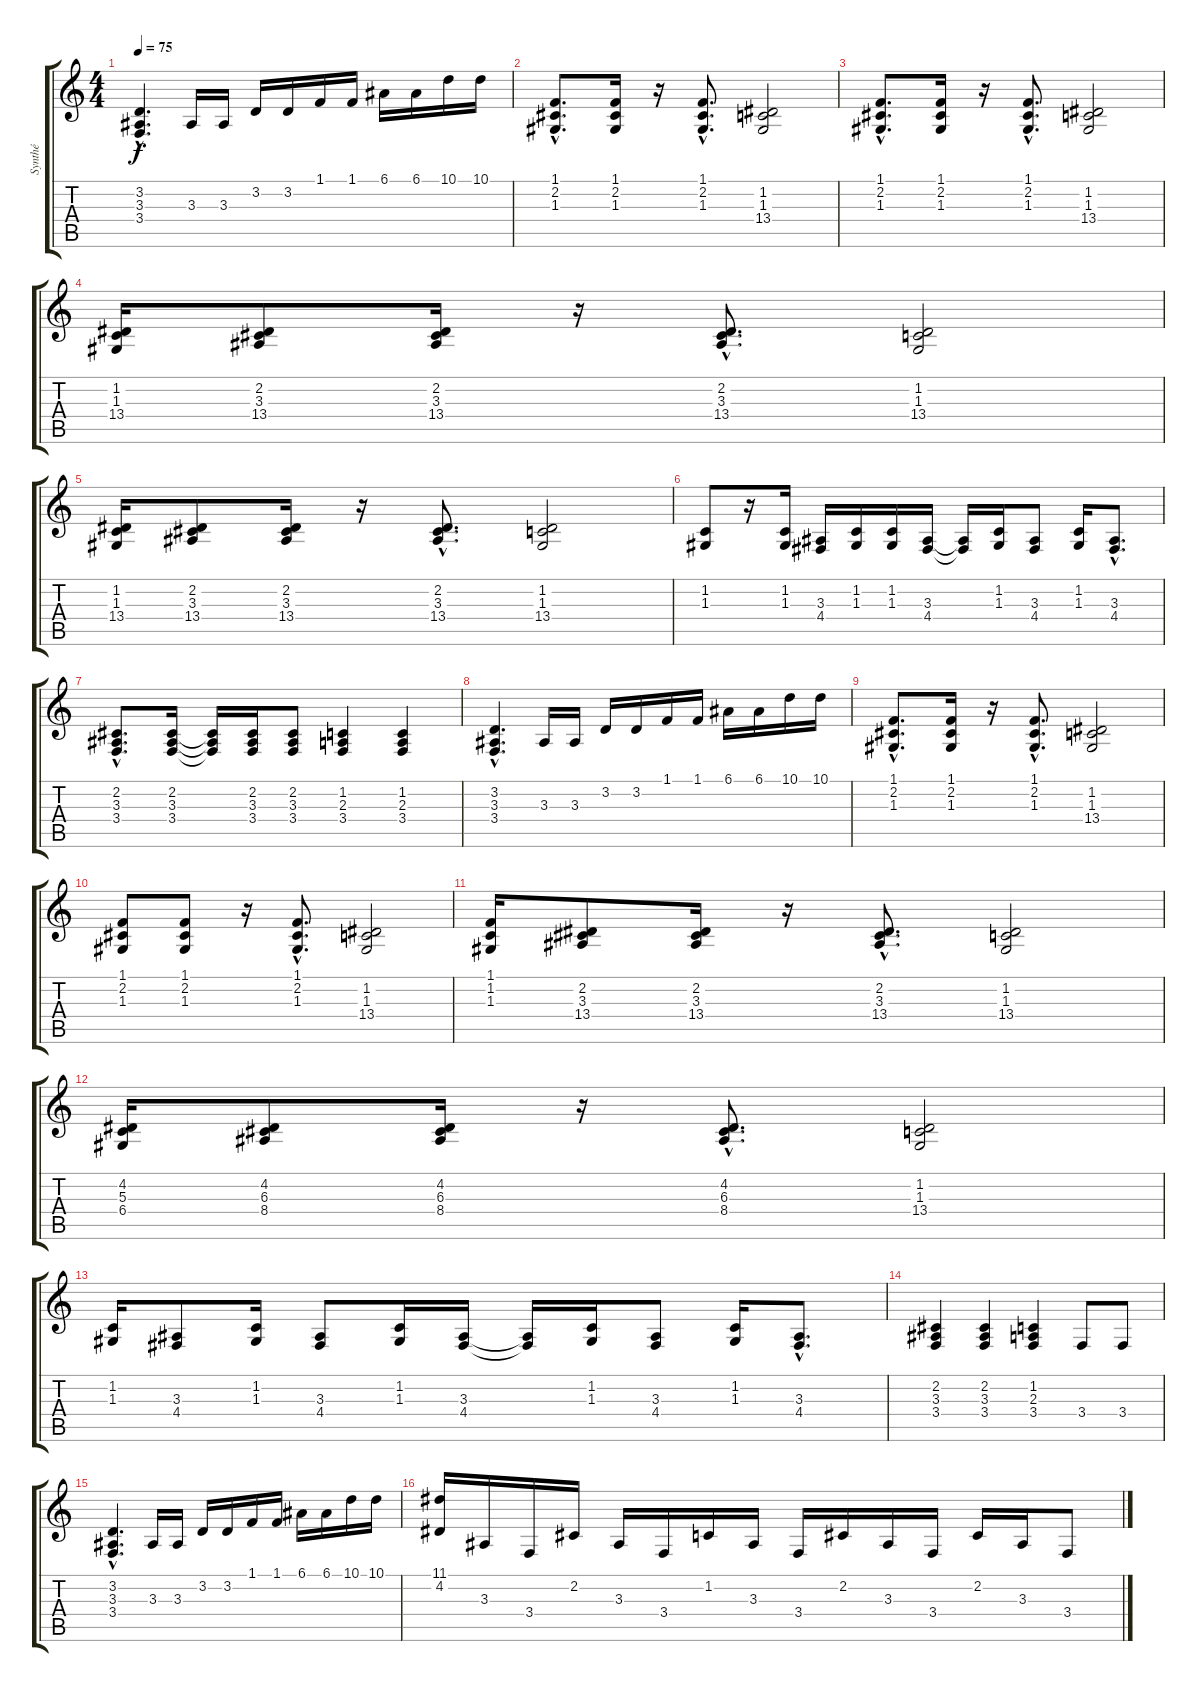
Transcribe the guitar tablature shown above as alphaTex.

\track ("Synthé" "Synthé") {instrument acousticgrandpiano}
\staff {score tabs}
\tuning (E4 B3 G3 D3 A2 E2) {hide}
\ts (4 4)
\tempo 75
\clef g2
\ks c
(3.2{hac} 3.3{hac} 3.4{hac}).4{d dy f} 3.3.16 3.3.16 3.2.16 3.2.16 1.1.16 1.1.16 6.1.16 6.1.16 10.1.16 10.1.16 |
(1.1{hac} 2.2{hac} 1.3{hac}).8{d} (1.1 2.2 1.3).16 r.16 (1.1{hac} 2.2{hac} 1.3{hac}).8{d} (1.2 1.3 13.4).2 |
(1.1{hac} 2.2{hac} 1.3{hac}).8{d} (1.1 2.2 1.3).16 r.16 (1.1{hac} 2.2{hac} 1.3{hac}).8{d} (1.2 1.3 13.4).2 |
(1.2 1.3 13.4).16 (2.2 3.3 13.4).8 (2.2 3.3 13.4).16 r.16 (2.2{hac} 3.3{hac} 13.4{hac}).8{d} (1.2 1.3 13.4).2 |
(1.2 1.3 13.4).16 (2.2 3.3 13.4).8 (2.2 3.3 13.4).16 r.16 (2.2{hac} 3.3{hac} 13.4{hac}).8{d} (1.2 1.3 13.4).2 |
(1.2 1.3).8 r.16 (1.2 1.3).16 (3.3 4.4).16 (1.2 1.3).16 (1.2 1.3).16 (3.3 4.4).16 (3.3{t} 4.4{t}).16 (1.2 1.3).16 (3.3 4.4).8 (1.2 1.3).16 (3.3{hac} 4.4{hac}).8{d} |
(2.2{hac} 3.3{hac} 3.4{hac}).8{d} (2.2 3.3 3.4).16 (2.2{t} 3.3{t} 3.4{t}).16 (2.2 3.3 3.4).16 (2.2 3.3 3.4).8 (1.2 2.3 3.4).4 (1.2 2.3 3.4).4 |
(3.2{hac} 3.3{hac} 3.4{hac}).4{d} 3.3.16 3.3.16 3.2.16 3.2.16 1.1.16 1.1.16 6.1.16 6.1.16 10.1.16 10.1.16 |
(1.1{hac} 2.2{hac} 1.3{hac}).8{d} (1.1 2.2 1.3).16 r.16 (1.1{hac} 2.2{hac} 1.3{hac}).8{d} (1.2 1.3 13.4).2 |
(1.1 2.2 1.3).8 (1.1 2.2 1.3).8 r.16 (1.1{hac} 2.2{hac} 1.3{hac}).8{d} (1.2 1.3 13.4).2 |
(1.1 1.2 1.3).16 (2.2 3.3 13.4).8 (2.2 3.3 13.4).16 r.16 (2.2{hac} 3.3{hac} 13.4{hac}).8{d} (1.2 1.3 13.4).2 |
(4.2 5.3 6.4).16 (4.2 6.3 8.4).8 (4.2 6.3 8.4).16 r.16 (4.2{hac} 6.3{hac} 8.4{hac}).8{d} (1.2 1.3 13.4).2 |
(1.2 1.3).16 (3.3 4.4).8 (1.2 1.3).16 (3.3 4.4).8 (1.2 1.3).16 (3.3 4.4).16 (3.3{t} 4.4{t}).16 (1.2 1.3).16 (3.3 4.4).8 (1.2 1.3).16 (3.3{hac} 4.4{hac}).8{d} |
(2.2 3.3 3.4).4 (2.2 3.3 3.4).4 (1.2 2.3 3.4).4 3.4.8 3.4.8 |
(3.2{hac} 3.3{hac} 3.4{hac}).4{d} 3.3.16 3.3.16 3.2.16 3.2.16 1.1.16 1.1.16 6.1.16 6.1.16 10.1.16 10.1.16 |
(11.1 4.2).16 3.3.16 3.4.16 2.2.16 3.3.16 3.4.16 1.2.16 3.3.16 3.4.16 2.2.16 3.3.16 3.4.16 2.2.16 3.3.16 3.4.8
